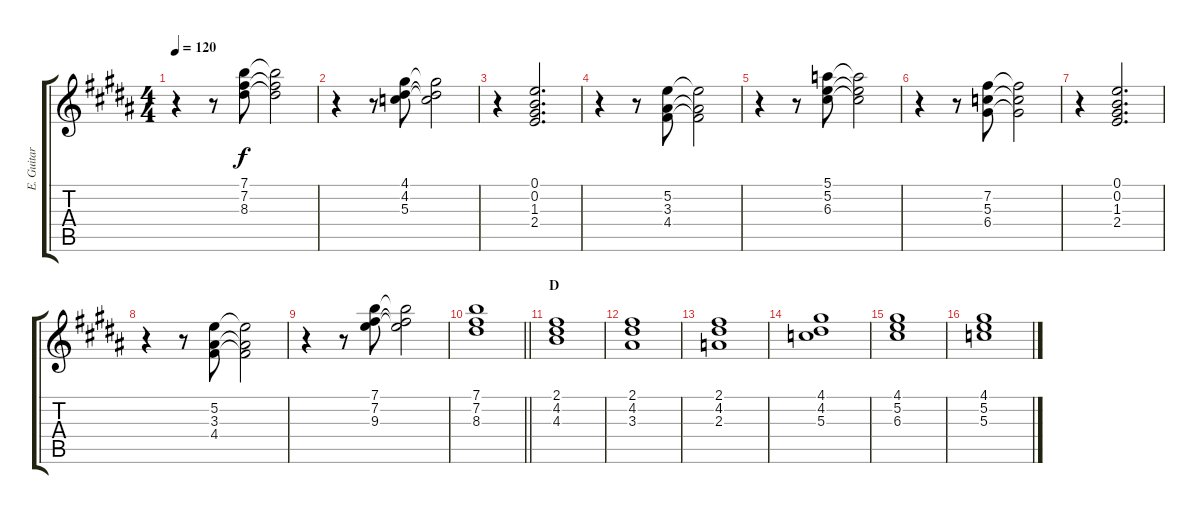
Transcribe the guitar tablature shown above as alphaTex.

\track ("E. Guitar II" "E. Guitar ") {instrument electricguitarclean}
\staff {score tabs}
\tuning (E4 B3 G3 D3 A2 E2) {hide}
\ts (4 4)
\tempo 120
\clef g2
\ks b
r.4{dy f} r.8 (7.1 7.2 8.3).8 (7.1{t} 7.2{t} 8.3{t}).2 |
r.4 r.8 (4.1 4.2 5.3).8 (4.1{t} 4.2{t} 5.3{t}).2 |
r.4 (0.1 0.2 1.3 2.4).2{d} |
r.4 r.8 (5.2 3.3 4.4).8 (5.2{t} 3.3{t} 4.4{t}).2 |
r.4 r.8 (5.1 5.2 6.3).8 (5.1{t} 5.2{t} 6.3{t}).2 |
r.4 r.8 (7.2 5.3 6.4).8 (7.2{t} 5.3{t} 6.4{t}).2 |
r.4 (0.1 0.2 1.3 2.4).2{d} |
r.4 r.8 (5.2 3.3 4.4).8 (5.2{t} 3.3{t} 4.4{t}).2 |
r.4 r.8 (7.1 7.2 9.3).8 (7.1{t} 7.2{t} 9.3{t}).2 |
\barLineRight lightlight
(7.1 7.2 8.3).1 |
\section ("" "D")
(2.1 4.2 4.3).1 |
(2.1 4.2 3.3).1 |
(2.1 4.2 2.3).1 |
(4.1 4.2 5.3).1 |
(4.1 5.2 6.3).1 |
(4.1 5.2 5.3).1
